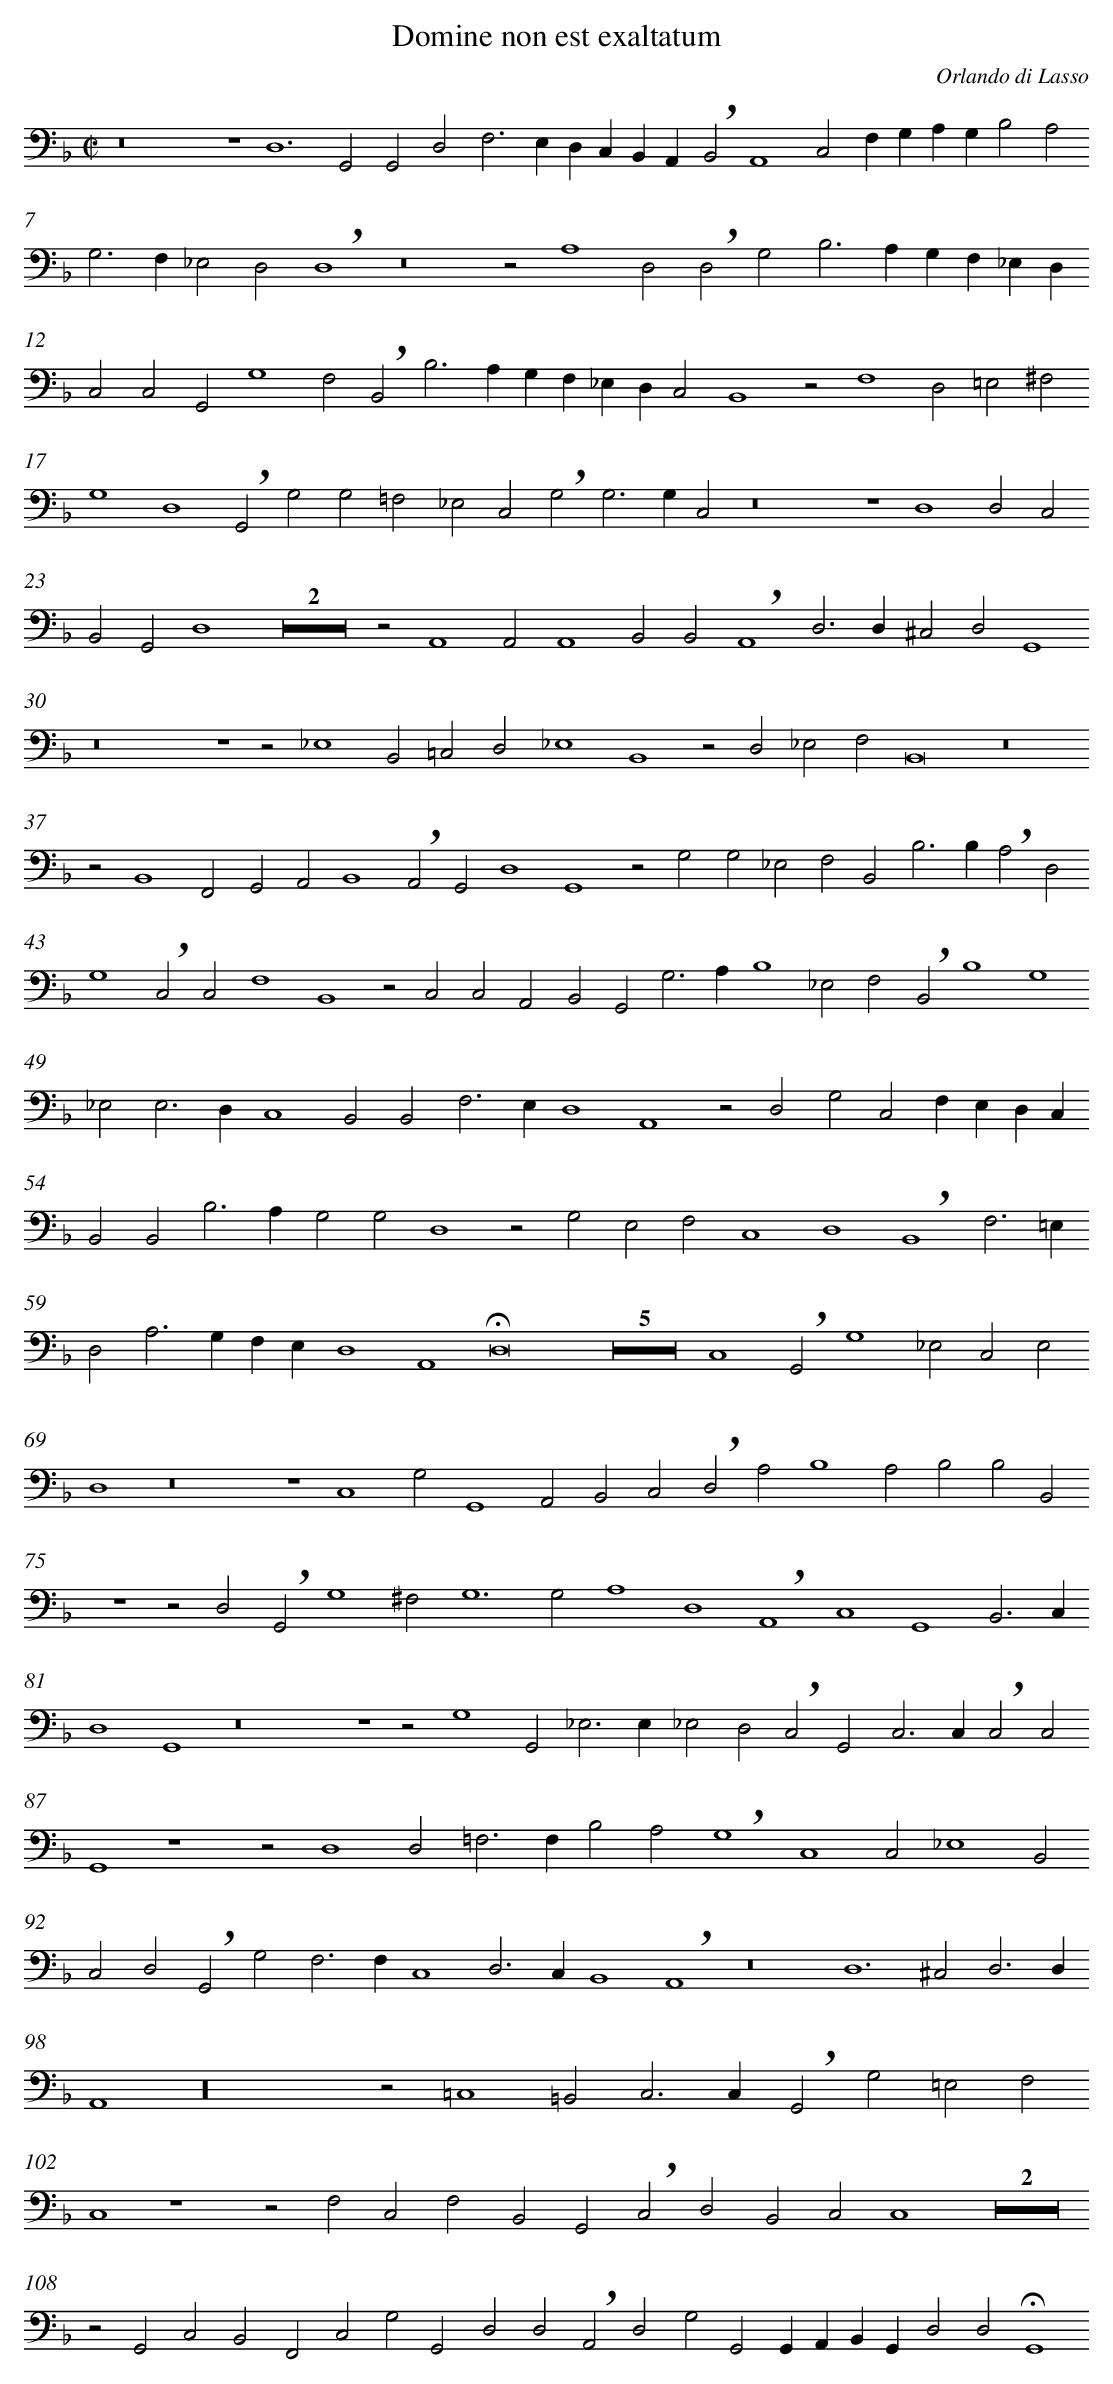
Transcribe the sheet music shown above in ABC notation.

X:1
T: Domine non est exaltatum
C: Orlando di Lasso
L: 1/4
M: C|
K: F clef=bass
z8 [|]
z4D,6 [|]
G,,2G,,2D,2 [|]
F,2>E,2D,C,B,,A,, [|]
!breath!B,,2A,,4C,2 [|]
F,G,A,G,B,2A,2 [|]
G,2>F,2_E,2D,2 [|]
!breath!D,4z8 [|]
z2A,4 [|]
D,2!breath!D,2G,2 [|]
B,2>A,2G,F,_E,D, [|]
C,2C,2G,,2G,4 [|]
F,2!breath!B,,2B,3 [|]
A,G,F,_E,D,C,2 [|]
B,,4z2F,4 [|]
D,2=E,2^F,2 [|]
G,4D,4 [|]
!breath!G,,2G,2G,2=F,2 [|]
_E,2C,2!breath!G,2G,3 [|]
G,C,2z8 [|]
z4 [|]
D,4D,2C,2 [|]
B,,2G,,2D,4 [|]
Z2 [|]
z2A,,4A,,2 [|]
A,,4B,,2B,,2 [|]
!breath!A,,4D,3D, [|]
^C,2D,2G,,4 [|]
z8 [|]
z4z2_E,4 [|]
B,,2=C,2D,2 [|]
_E,4B,,4 [|]
z2D,2_E,2F,2 [|]
B,,8 [|]
z8 [|]
z2B,,4F,,2 [|]
G,,2A,,2B,,4 [|]
!breath!A,,2G,,2D,4 [|]
G,,4z2G,2 [|]
G,2_E,2F,2B,,2 [|]
B,2>B,2!breath!A,2D,2 [|]
G,4!breath!C,2C,2 [|]
F,4B,,4 [|]
z2C,2C,2A,,2 [|]
B,,2G,,2G,3A, [|]
B,4_E,2F,2 [|]
!breath!B,,2B,4G,4 [|]
_E,2E,3D, [|]
C,4B,,2B,,2 [|]
F,2>E,2D,4 [|]
A,,4z2D,2 [|]
G,2C,2F,E,D,C, [|]
B,,2B,,2B,3A, [|]
G,2G,2D,4 [|]
z2G,2E,2F,2 [|]
C,4D,4 [|]
!breath!B,,4F,3=E, [|]
D,2A,2>G,2F,E, [|]
D,4A,,4 [|]
!fermata!D,8 [|]
Z5 [|]
C,4!breath!G,,2G,4 [|]
_E,2C,2E,2 [|]
D,4z8 [|]
z4 [|]
C,4G,2G,,4 [|]
A,,2B,,2C,2 [|]
!breath!D,2A,2B,4 [|]
A,2B,2B,2B,,2 [|]
z4z2D,2 [|]
!breath!G,,2G,4^F,2 [|]
G,6G,2 [|]
A,4D,4 [|]
!breath!A,,4C,4 [|]
G,,4B,,3C, [|]
D,4G,,4 [|]
z8 [|]
z4z2G,4 [|]
G,,2_E,3E, [|]
_E,2D,2!breath!C,2G,,2 [|]
C,2>C,2!breath!C,2C,2 [|]
G,,4z4 [|]
z2D,4D,2 [|]
=F,2>F,2B,2A,2 [|]
!breath!G,4C,4 [|]
C,2_E,4B,,2 [|]
C,2D,2!breath!G,,2G,2 [|]
F,2>F,2C,4 [|]
D,2>C,2B,,4 [|]
!breath!A,,4z8 [|]
D,6 [|]
^C,2D,3D, [|]
A,,4z16 [|]
 [|]
z2=C,4 [|]
=B,,2C,3C, [|]
!breath!G,,2G,2=E,2F,2 [|]
C,4z4 [|]
z2F,2C,2F,2 [|]
B,,2G,,2!breath!C,2D,2 [|]
B,,2C,2C,4 [|]
Z2 [|]
z2G,,2C,2B,,2 [|]
F,,2C,2G,2G,,2 [|]
D,2D,2!breath!A,,2D,2 [|]
G,2G,,2G,,A,,B,,G,, [|]
D,2D,2!fermata!G,,4 [|]
